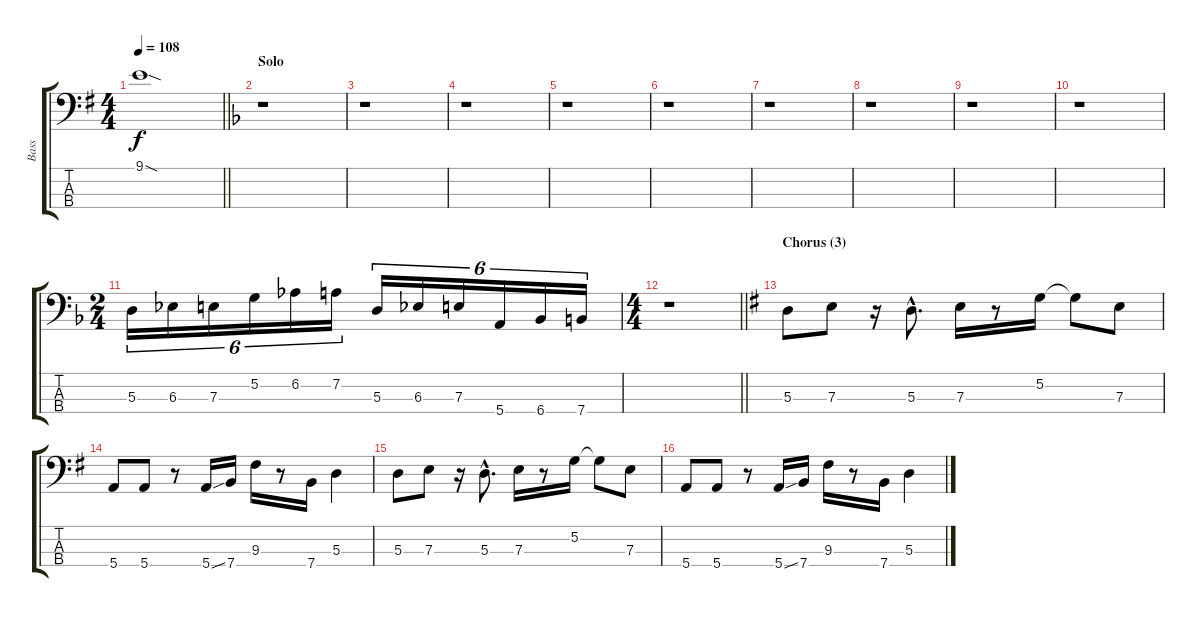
\track ("Bass" "Bass") {instrument electricbassfinger}
\staff {score tabs}
\tuning (G2 D2 A1 E1) {hide}
\ts (4 4)
\tempo 108
\clef f4
\barLineRight lightlight
\ks eminor
9.1{sod}.1{dy f} |
\section ("" "Solo")
\ks dminor
r.1 |
r.1 |
r.1 |
r.1 |
r.1 |
r.1 |
r.1 |
r.1 |
r.1 |
\ts (2 4)
5.3.16{tu (6 4)} 6.3.16{tu (6 4)} 7.3.16{tu (6 4)} 5.2.16{tu (6 4)} 6.2.16{tu (6 4)} 7.2.16{tu (6 4)} 5.3.16{tu (6 4)} 6.3.16{tu (6 4)} 7.3.16{tu (6 4)} 5.4.16{tu (6 4)} 6.4.16{tu (6 4)} 7.4.16{tu (6 4)} |
\ts (4 4)
\barLineRight lightlight
r.1 |
\section ("" "Chorus (3)")
\ks eminor
5.3.8 7.3.8 r.16 5.3{hac}.8{d} 7.3.16 r.8 5.2.16 5.2{t}.8 7.3.8 |
5.4.8 5.4.8 r.8 5.4{ss}.16 7.4.16 9.3.16 r.8 7.4.16 5.3.4 |
5.3.8 7.3.8 r.16 5.3{hac}.8{d} 7.3.16 r.8 5.2.16 5.2{t}.8 7.3.8 |
5.4.8 5.4.8 r.8 5.4{ss}.16 7.4.16 9.3.16 r.8 7.4.16 5.3.4
